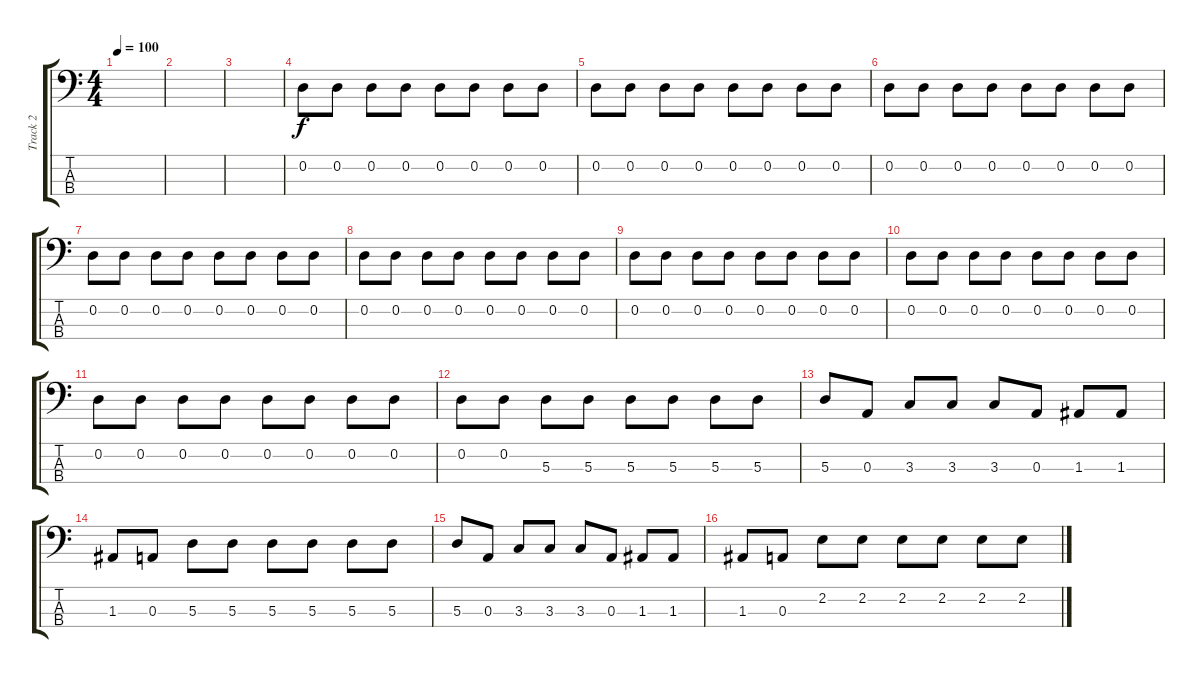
\track ("Track 2" "Track 2") {instrument electricbasspick}
\staff {score tabs}
\tuning (G2 D2 A1 E1) {hide}
\ts (4 4)
\tempo 100
\clef f4
\ks c
|
|
|
0.2.8 0.2.8 0.2.8 0.2.8 0.2.8 0.2.8 0.2.8 0.2.8 |
0.2.8 0.2.8 0.2.8 0.2.8 0.2.8 0.2.8 0.2.8 0.2.8 |
0.2.8 0.2.8 0.2.8 0.2.8 0.2.8 0.2.8 0.2.8 0.2.8 |
0.2.8 0.2.8 0.2.8 0.2.8 0.2.8 0.2.8 0.2.8 0.2.8 |
0.2.8 0.2.8 0.2.8 0.2.8 0.2.8 0.2.8 0.2.8 0.2.8 |
0.2.8 0.2.8 0.2.8 0.2.8 0.2.8 0.2.8 0.2.8 0.2.8 |
0.2.8 0.2.8 0.2.8 0.2.8 0.2.8 0.2.8 0.2.8 0.2.8 |
0.2.8 0.2.8 0.2.8 0.2.8 0.2.8 0.2.8 0.2.8 0.2.8 |
0.2.8 0.2.8 5.3.8 5.3.8 5.3.8 5.3.8 5.3.8 5.3.8 |
5.3.8 0.3.8 3.3.8 3.3.8 3.3.8 0.3.8 1.3.8 1.3.8 |
1.3.8 0.3.8 5.3.8 5.3.8 5.3.8 5.3.8 5.3.8 5.3.8 |
5.3.8 0.3.8 3.3.8 3.3.8 3.3.8 0.3.8 1.3.8 1.3.8 |
1.3.8 0.3.8 2.2.8 2.2.8 2.2.8 2.2.8 2.2.8 2.2.8
